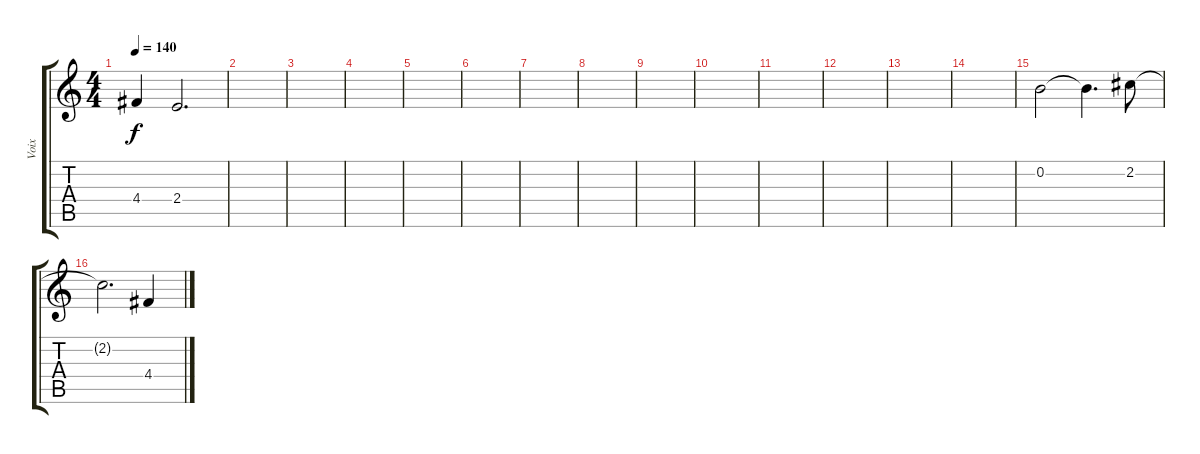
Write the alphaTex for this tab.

\track ("Voix" "Voix") {instrument acousticguitarsteel}
\staff {score tabs}
\tuning (E4 B3 G3 D3 A2 E2) {hide}
\ts (4 4)
\tempo 140
\clef g2
\ks c
4.4.4{dy f} 2.4.2{d} |
|
|
|
|
|
|
|
|
|
|
|
|
|
0.2.2 0.2{t}.4{d} 2.2.8 |
2.2{t}.2{d} 4.4.4
